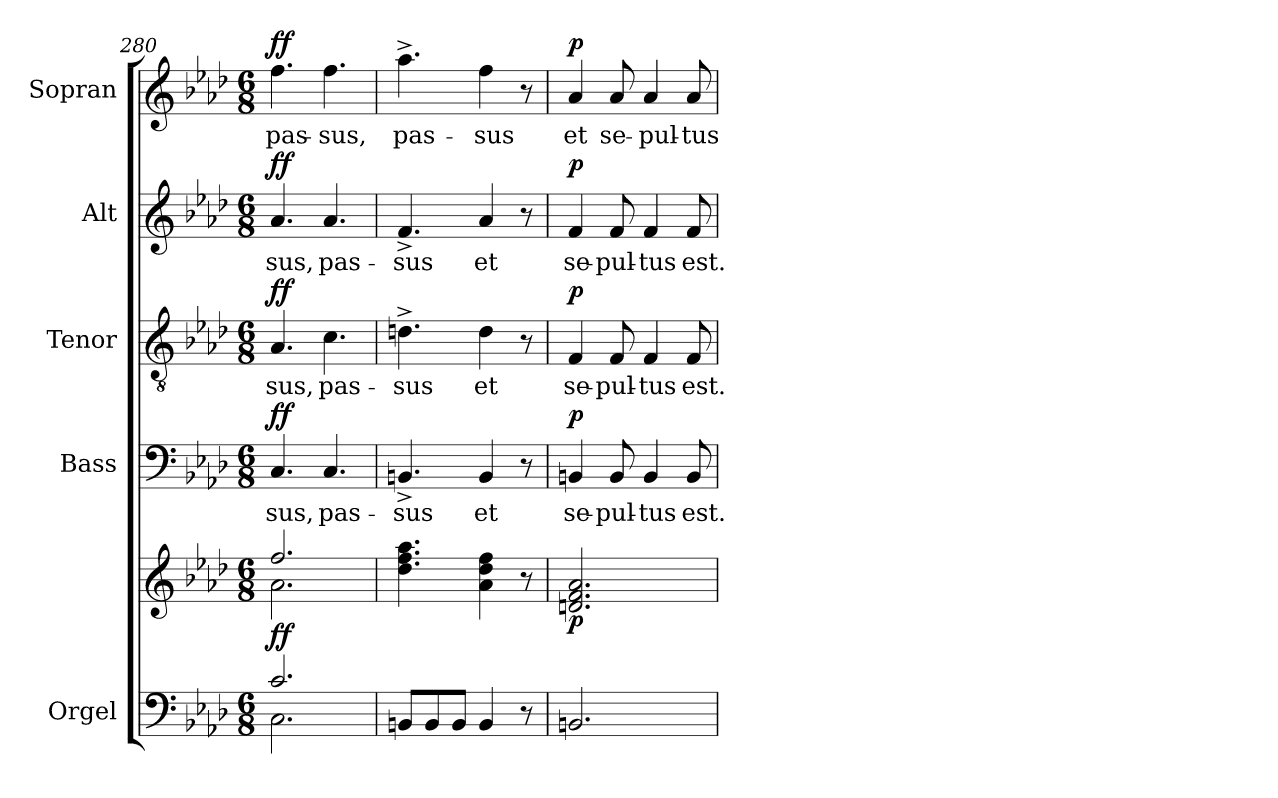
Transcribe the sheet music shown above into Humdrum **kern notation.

**kern	**kern	**dynam	**kern	**text	**dynam	**kern	**text	**dynam	**kern	**text	**dynam	**kern	**text	**dynam
*part5	*part5	*part5	*part4	*part4	*part4	*part3	*part3	*part3	*part2	*part2	*part2	*part1	*part1	*part1
*staff6	*staff5	*staff5/6	*staff4	*staff4	*staff4	*staff3	*staff3	*staff3	*staff2	*staff2	*staff2	*staff1	*staff1	*staff1
*I"Orgel	*	*	*I"Bass	*	*	*I"Tenor	*	*	*I"Alt	*	*	*I"Sopran	*	*
*I'Org.	*	*	*I'B.	*	*	*I'T.	*	*	*I'A.	*	*	*I'S.	*	*
*clefF4	*clefG2	*	*clefF4	*	*	*clefGv2	*	*	*clefG2	*	*	*clefG2	*	*
*k[b-e-a-d-]	*k[b-e-a-d-]	*	*k[b-e-a-d-]	*	*	*k[b-e-a-d-]	*	*	*k[b-e-a-d-]	*	*	*k[b-e-a-d-]	*	*
*A-:	*A-:	*	*A-:	*	*	*A-:	*	*	*A-:	*	*	*A-:	*	*
*M6/8	*M6/8	*	*M6/8	*	*	*M6/8	*	*	*M6/8	*	*	*M6/8	*	*
=280	=280	=280	=280	=280	=280	=280	=280	=280	=280	=280	=280	=280	=280	=280
*^	*^	*	*	*	*	*	*	*	*	*	*	*	*	*
!	!	!	!	!LO:DY:b	!	!LO:LY:b	!LO:DY:a	!	!LO:LY:b	!LO:DY:a	!	!LO:LY:b	!LO:DY:a	!	!LO:LY:b	!LO:DY:a
2.c/	2.C\	2.ff/	2.a-\	ff	4.C/	-sus,	ff	4.A-/	-sus,	ff	4.a-/	-sus,	ff	4.ff\	pas-	ff
!	!	!	!	!	!	!LO:LY:b	!	!	!LO:LY:b	!	!	!LO:LY:b	!	!	!LO:LY:b	!
.	.	.	.	.	4.C/	pas-	.	4.c\	pas-	.	4.a-/	pas-	.	4.ff\	-sus,	.
*v	*v	*	*	*	*	*	*	*	*	*	*	*	*	*	*	*
*	*v	*v	*	*	*	*	*	*	*	*	*	*	*	*	*
=281	=281	=281	=281	=281	=281	=281	=281	=281	=281	=281	=281	=281	=281	=281
!	!	!	!	!LO:LY:b	!	!	!LO:LY:b	!	!	!LO:LY:b	!	!	!LO:LY:b	!
8BBn/L	4.dd-\ 4.ff\ 4.aa-\	.	4.BBn^>/	-sus	.	4.dn^>\	-sus	.	4.f^>/	-sus	.	4.aa-^>\	pas-	.
8BB/	.	.	.	.	.	.	.	.	.	.	.	.	.	.
8BB/J	.	.	.	.	.	.	.	.	.	.	.	.	.	.
!	!	!	!	!LO:LY:b	!	!	!LO:LY:b	!	!	!LO:LY:b	!	!	!LO:LY:b	!
4BB/	4a-\ 4dd-\ 4ff\	.	4BB/	et	.	4d\	et	.	4a-/	et	.	4ff\	-sus	.
8r	8r	.	8r	.	.	8r	.	.	8r	.	.	8r	.	.
=282	=282	=282	=282	=282	=282	=282	=282	=282	=282	=282	=282	=282	=282	=282
!	!	!LO:DY:b	!	!LO:LY:b	!LO:DY:a	!	!LO:LY:b	!LO:DY:a	!	!LO:LY:b	!LO:DY:a	!	!LO:LY:b	!LO:DY:a
2.BBn/	2.dn/ 2.f/ 2.a-/	p	4BBn/	se-	p	4F/	se-	p	4f/	se-	p	4a-/	et	p
!	!	!	!	!LO:LY:b	!	!	!LO:LY:b	!	!	!LO:LY:b	!	!	!LO:LY:b	!
.	.	.	8BB/	-pul-	.	8F/	-pul-	.	8f/	-pul-	.	8a-/	se-	.
!	!	!	!	!LO:LY:b	!	!	!LO:LY:b	!	!	!LO:LY:b	!	!	!LO:LY:b	!
.	.	.	4BB/	-tus	.	4F/	-tus	.	4f/	-tus	.	4a-/	-pul-	.
!	!	!	!	!LO:LY:b	!	!	!LO:LY:b	!	!	!LO:LY:b	!	!	!LO:LY:b	!
.	.	.	8BB/	est.	.	8F/	est.	.	8f/	est.	.	8a-/	-tus	.
=	=	=	=	=	=	=	=	=	=	=	=	=	=	=
*-	*-	*-	*-	*-	*-	*-	*-	*-	*-	*-	*-	*-	*-	*-
